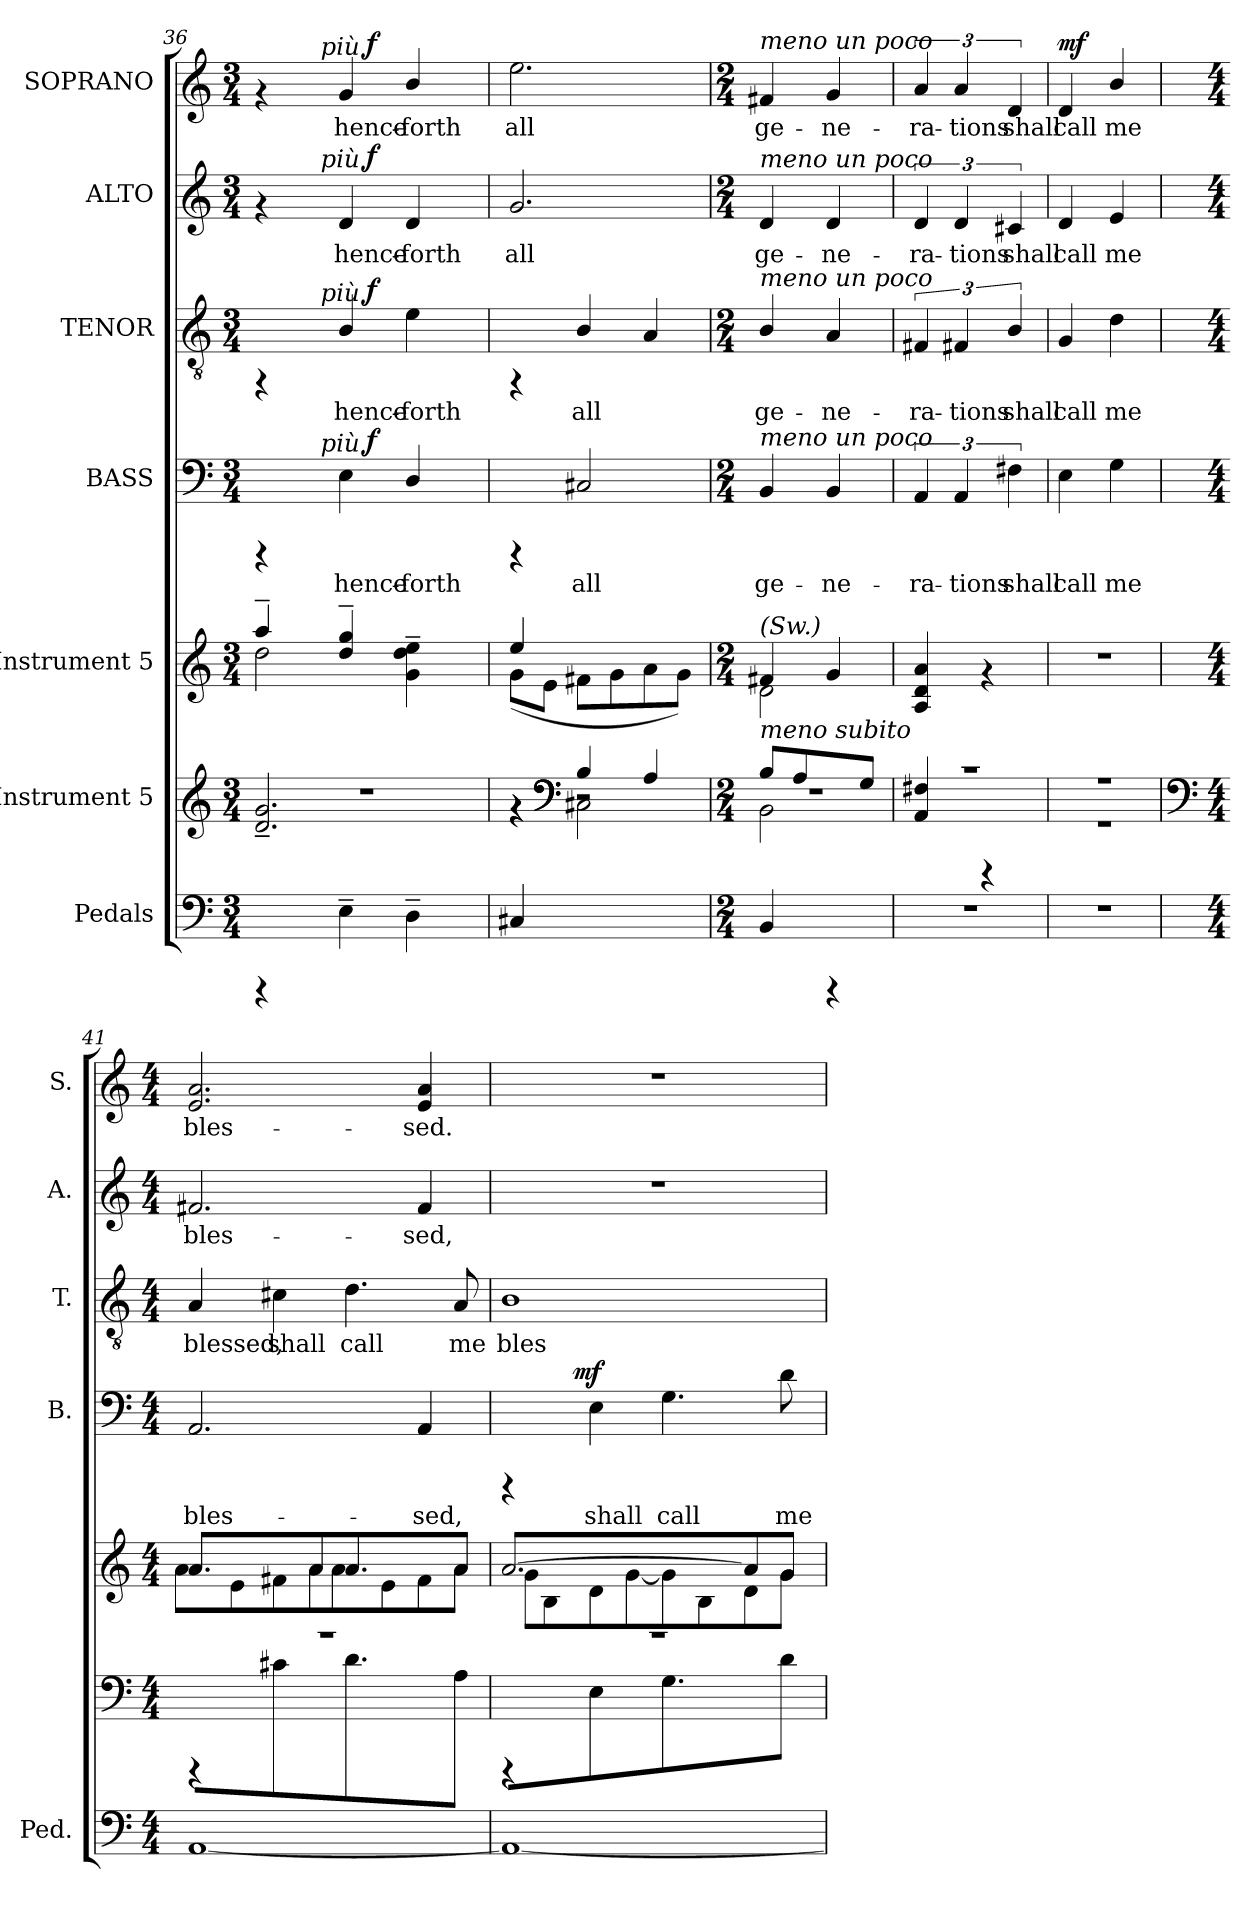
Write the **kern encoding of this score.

**kern	**kern	**kern	**kern	**text	**dynam	**kern	**text	**dynam	**kern	**text	**dynam	**kern	**text	**dynam
*part7	*part6	*part5	*part4	*part4	*part4	*part3	*part3	*part3	*part2	*part2	*part2	*part1	*part1	*part1
*staff7	*staff6	*staff5	*staff4	*staff4	*staff4	*staff3	*staff3	*staff3	*staff2	*staff2	*staff2	*staff1	*staff1	*staff1
*I"Pedals	*I"Instrument 5	*I"Instrument 5	*I"BASS	*	*	*I"TENOR	*	*	*I"ALTO	*	*	*I"SOPRANO	*	*
*I'Ped.	*	*	*I'B.	*	*	*I'T.	*	*	*I'A.	*	*	*I'S.	*	*
*clefF4	*clefG2	*clefG2	*clefF4	*	*	*clefGv2	*	*	*clefG2	*	*	*clefG2	*	*
*k[]	*k[]	*k[]	*k[]	*	*	*k[]	*	*	*k[]	*	*	*k[]	*	*
*C:	*C:	*C:	*C:	*	*	*C:	*	*	*C:	*	*	*C:	*	*
*M3/4	*M3/4	*M3/4	*M3/4	*	*	*M3/4	*	*	*M3/4	*	*	*M3/4	*	*
=36	=36	=36	=36	=36	=36	=36	=36	=36	=36	=36	=36	=36	=36	=36
*	*^	*^	*^	*	*	*^	*	*	*^	*	*	*^	*	*
*	*	*	*	*	*	*^	*	*	*	*^	*	*	*	*^	*	*	*	*^	*	*
4rCCC	2.r	2.g/~< 2.d/~<	4aa~>/	2dd\	4rCCC	4ryy	8ryy	.	.	4rFF	4ryy	8ryy	.	.	4rf	4ryy	8ryy	.	.	4rf	4ryy	8ryy	.	.
.	.	.	.	.	.	.	16ryy	.	.	.	.	16ryy	.	.	.	.	16ryy	.	.	.	.	16ryy	.	.
.	.	.	.	.	.	.	64ryy	.	.	.	.	64ryy	.	.	.	.	64ryy	.	.	.	.	64ryy	.	.
!	!	!	!	!	!	!	!	!	!	!	!	!	!	!	!	!	!	!	!	!	!	!LO:TX:a:i:t=più	!	!
!	!	!	!	!	!	!	!	!	!	!	!	!	!	!	!	!	!LO:TX:a:i:t=più	!	!	!	!	!	!	!
!	!	!	!	!	!	!	!	!	!	!	!	!LO:TX:a:i:t=più	!	!	!	!	!	!	!	!	!	!	!	!
!	!	!	!	!	!	!	!LO:TX:a:i:t=più	!	!	!	!	!	!	!	!	!	!	!	!	!	!	!	!	!
.	.	.	.	.	.	.	2ryy	.	.	.	.	2ryy	.	.	.	.	2ryy	.	.	.	.	2ryy	.	.
!	!	!	!	!	!	!	!	!LO:LY:b:cj	!	!	!	!	!LO:LY:b:cj	!	!	!	!	!LO:LY:b:cj	!	!	!	!	!LO:LY:b:cj	!
4E~>\	.	.	4dd/~> 4gg/~>	.	4E\	16.ryy	.	hence-	.	4B/	16.ryy	.	hence-	.	4d/	16.ryy	.	hence-	.	4g/	16.ryy	.	hence-	.
!	!	!	!	!	!	!	!	!	!LO:DY:a	!	!	!	!	!LO:DY:a	!	!	!	!	!LO:DY:a	!	!	!	!	!LO:DY:a
.	.	.	.	.	.	4ryy	.	.	f	.	4ryy	.	.	f	.	4ryy	.	.	f	.	4ryy	.	.	f
!	!	!	!	!	!	!	!	!LO:LY:b:cj	!	!	!	!	!LO:LY:b:cj	!	!	!	!	!LO:LY:b:cj	!	!	!	!	!LO:LY:b:cj	!
4D~>\	.	.	4ryy	4ee\~> 4dd\~> 4g\~>	4D/	.	.	-forth	.	4e\	.	.	-forth	.	4d/	.	.	-forth	.	4b/	.	.	-forth	.
.	.	.	.	.	.	8ryy	.	.	.	.	8ryy	.	.	.	.	8ryy	.	.	.	.	8ryy	.	.	.
.	.	.	.	.	.	.	32.ryy	.	.	.	.	32.ryy	.	.	.	.	32.ryy	.	.	.	.	32.ryy	.	.
.	.	.	.	.	.	32ryy	.	.	.	.	32ryy	.	.	.	.	32ryy	.	.	.	.	32ryy	.	.	.
=37	=37	=37	=37	=37	=37	=37	=37	=37	=37	=37	=37	=37	=37	=37	=37	=37	=37	=37	=37	=37	=37	=37	=37	=37
!LO:N:vis=4	!	!	!LO:N:vis=4	!	!	!	!	!	!	!	!	!	!	!	!LO:N:vis=4	!	!	!LO:LY:b:cj	!	!LO:N:vis=4	!	!	!LO:LY:b:cj	!
*	*	*	*	*	*v	*v	*v	*	*	*	*	*	*	*	*v	*v	*v	*	*	*v	*v	*v	*	*
*	*	*^	*	*	*	*	*	*v	*v	*v	*	*	*	*	*	*	*	*
2.C#X/	4rf	4rf	4ryy	2.ee/	(>8g\L	4rCCC	.	.	4rFF	.	.	2.g/	all	.	2.ee\	all	.
.	.	.	.	.	8e\J	.	.	.	.	.	.	.	.	.	.	.	.
*	*clefF4	*	*	*	*	*	*	*	*	*	*	*	*	*	*	*	*
!	!	!	!	!	!	!	!LO:LY:b:cj	!	!	!LO:LY:b:cj	!	!	!	!	!	!	!
.	2r	4B/	2C#X\	.	8f#X\L	2C#X/	all	.	4B/	all	.	.	.	.	.	.	.
.	.	.	.	.	8g\	.	.	.	.	.	.	.	.	.	.	.	.
!	!	!	!	!	!	!	!	!	!	!LO:LY:b:cj	!	!	!	!	!	!	!
.	.	4A/	.	.	8a\	.	.	.	4A/	.	.	.	.	.	.	.	.
.	.	.	.	.	8g\J)	.	.	.	.	.	.	.	.	.	.	.	.
=38	=38	=38	=38	=38	=38	=38	=38	=38	=38	=38	=38	=38	=38	=38	=38	=38	=38
*M2/4	*M2/4	*	*	*M2/4	*	*M2/4	*	*	*M2/4	*	*	*M2/4	*	*	*M2/4	*	*
!	!	!	!	!	!	!	!	!	!	!	!	!	!	!	!LO:TX:a:i:t=meno un poco	!	!
!	!	!	!	!	!	!	!	!	!	!	!	!LO:TX:a:i:t=meno un poco	!	!	!	!	!
!	!	!	!	!	!	!	!	!	!LO:TX:a:i:t=meno un poco	!	!	!	!	!	!	!	!
!	!	!	!	!	!	!LO:TX:a:i:t=meno un poco	!	!	!	!	!	!	!	!	!	!	!
!	!	!	!	!LO:TX:a:i:t=(Sw.)	!	!	!	!	!	!	!	!	!	!	!	!	!
!	!LO:TX:a:i:t=meno subito	!	!	!	!	!	!	!	!	!	!	!	!	!	!	!	!
!	!	!	!	!	!	!	!LO:LY:b:cj	!	!	!LO:LY:b:cj	!	!	!LO:LY:b:cj	!	!	!LO:LY:b:cj	!
4BB/	2r	8B/L	2BB\	4f#X/	2d\	4BB/	ge-	.	4B/	ge-	.	4d/	ge-	.	4f#X/	ge-	.
.	.	4A/	.	.	.	.	.	.	.	.	.	.	.	.	.	.	.
!	!	!	!	!	!	!	!LO:LY:b:cj	!	!	!LO:LY:b:cj	!	!	!LO:LY:b:cj	!	!	!LO:LY:b:cj	!
4rCCC	.	.	.	4g/	.	4BB/	-ne-	.	4A/	-ne-	.	4d/	-ne-	.	4g/	-ne-	.
.	.	8G/J	.	.	.	.	.	.	.	.	.	.	.	.	.	.	.
*	*	*v	*v	*	*	*	*	*	*	*	*	*	*	*	*	*	*
*	*	*	*v	*v	*	*	*	*	*	*	*	*	*	*	*	*
=39	=39	=39	=39	=39	=39	=39	=39	=39	=39	=39	=39	=39	=39	=39	=39
!	!	!	!	!	!LO:LY:b:cj	!	!	!LO:LY:b:cj	!	!	!LO:LY:b:cj	!	!	!LO:LY:b:cj	!
2r	2r	4AA/ 4F#X/	4d/ 4A/ 4a/	6AA/	-ra-	.	6F#X/	-ra-	.	6d/	-ra-	.	6a/	-ra-	.
!	!	!	!	!	!LO:LY:b:cj	!	!	!LO:LY:b:cj	!	!	!LO:LY:b:cj	!	!	!LO:LY:b:cj	!
.	.	.	.	6AA/	-tions	.	6F#X/	-tions	.	6d/	-tions	.	6a/	-tions	.
.	.	4rCCC	4rf	.	.	.	.	.	.	.	.	.	.	.	.
!	!	!	!	!	!LO:LY:b:cj	!	!	!LO:LY:b:cj	!	!	!LO:LY:b:cj	!	!	!LO:LY:b:cj	!
.	.	.	.	6F#X\	shall	.	6B/	shall	.	6c#X/	shall	.	6d/	shall	.
=40	=40	=40	=40	=40	=40	=40	=40	=40	=40	=40	=40	=40	=40	=40	=40
!	!	!	!	!	!LO:LY:b:cj	!	!	!LO:LY:b:cj	!	!	!LO:LY:b:cj	!	!	!LO:LY:b:cj	!LO:DY:a
2r	2r	2r	2r	4E\	call	.	4G/	call	.	4d/	call	.	4d/	call	mf
!	!	!	!	!	!LO:LY:b:cj	!	!	!LO:LY:b:cj	!	!	!LO:LY:b:cj	!	!	!LO:LY:b:cj	!
.	.	.	.	4G\	me	.	4d\	me	.	4e/	me	.	4b/	me	.
!!LO:PB:g=z
=41	=41	=41	=41	=41	=41	=41	=41	=41	=41	=41	=41	=41	=41	=41	=41
*	*clefF4	*	*	*	*	*	*	*	*	*	*	*	*	*	*
*M4/4	*M4/4	*	*M4/4	*M4/4	*	*	*M4/4	*	*	*M4/4	*	*	*M4/4	*	*
*	*	*	*^	*	*	*	*	*	*	*	*	*	*	*	*
!	!	!	!	!	!	!LO:LY:b:cj	!	!	!LO:LY:b:cj	!	!	!LO:LY:b:cj	!	!	!LO:LY:b:cj	!
[<1AA	1r	4rCCC	4.a/	8a\L	2.AA/	bles-	.	4A/	blessed,	.	2.f#X/	bles-	.	2.a/ 2.e/	bles-	.
.	.	.	.	8e\	.	.	.	.	.	.	.	.	.	.	.	.
!	!	!	!	!	!	!	!	!	!LO:LY:b:cj	!	!	!	!	!	!	!
.	.	4c#X\	.	8f#X\	.	.	.	4c#X\	shall	.	.	.	.	.	.	.
.	.	.	8a/	8a\	.	.	.	.	.	.	.	.	.	.	.	.
!	!	!	!	!	!	!	!	!	!LO:LY:b:cj	!	!	!	!	!	!	!
.	.	4.d\	4.a/	8a\	.	.	.	4.d\	call	.	.	.	.	.	.	.
.	.	.	.	8e\	.	.	.	.	.	.	.	.	.	.	.	.
!	!	!	!	!	!	!LO:LY:b:cj	!	!	!	!	!	!LO:LY:b:cj	!	!	!LO:LY:b:cj	!
.	.	.	.	8f#\	4AA/	-sed,	.	.	.	.	4f#/	-sed,	.	4a/ 4e/	-sed.	.
!	!	!	!	!	!	!	!	!	!LO:LY:b:cj	!	!	!	!	!	!	!
.	.	8A\J	8a/J	8a\J	.	.	.	8A/	me	.	.	.	.	.	.	.
=42	=42	=42	=42	=42	=42	=42	=42	=42	=42	=42	=42	=42	=42	=42	=42	=42
!	!	!	!	!	!	!	!	!	!LO:LY:b:cj	!	!	!	!	!	!	!
*	*	*	*	*	*^	*	*	*	*	*	*	*	*	*	*	*
1AA_<	1r	4rCCC	[>2.a/	8g\L	4rCCC	8..ryy	.	.	1B	bles-	.	1r	.	.	1r	.	.
.	.	.	.	8B\	.	.	.	.	.	.	.	.	.	.	.	.	.
!	!	!	!	!	!	!	!	!LO:DY:a	!	!	!	!	!	!	!	!	!
.	.	.	.	.	.	2ryy	.	mf	.	.	.	.	.	.	.	.	.
!	!	!	!	!	!	!	!LO:LY:b:cj	!	!	!	!	!	!	!	!	!	!
.	.	4E\	.	8d\	4E\	.	shall	.	.	.	.	.	.	.	.	.	.
.	.	.	.	[<8g\	.	.	.	.	.	.	.	.	.	.	.	.	.
!	!	!	!	!	!	!	!LO:LY:b:cj	!	!	!	!	!	!	!	!	!	!
.	.	4.G\	.	8g\]	4.G\	.	call	.	.	.	.	.	.	.	.	.	.
.	.	.	.	8B\	.	.	.	.	.	.	.	.	.	.	.	.	.
.	.	.	.	.	.	4ryy	.	.	.	.	.	.	.	.	.	.	.
.	.	.	8a/]	8d\	.	.	.	.	.	.	.	.	.	.	.	.	.
!	!	!	!	!	!	!	!LO:LY:b:cj	!	!	!	!	!	!	!	!	!	!
.	.	8d\J	8g/J	8g\J	8d\	.	me	.	.	.	.	.	.	.	.	.	.
.	.	.	.	.	.	32ryy	.	.	.	.	.	.	.	.	.	.	.
*	*v	*v	*	*	*v	*v	*	*	*	*	*	*	*	*	*	*	*
*	*	*v	*v	*	*	*	*	*	*	*	*	*	*	*	*
=	=	=	=	=	=	=	=	=	=	=	=	=	=	=
*-	*-	*-	*-	*-	*-	*-	*-	*-	*-	*-	*-	*-	*-	*-
